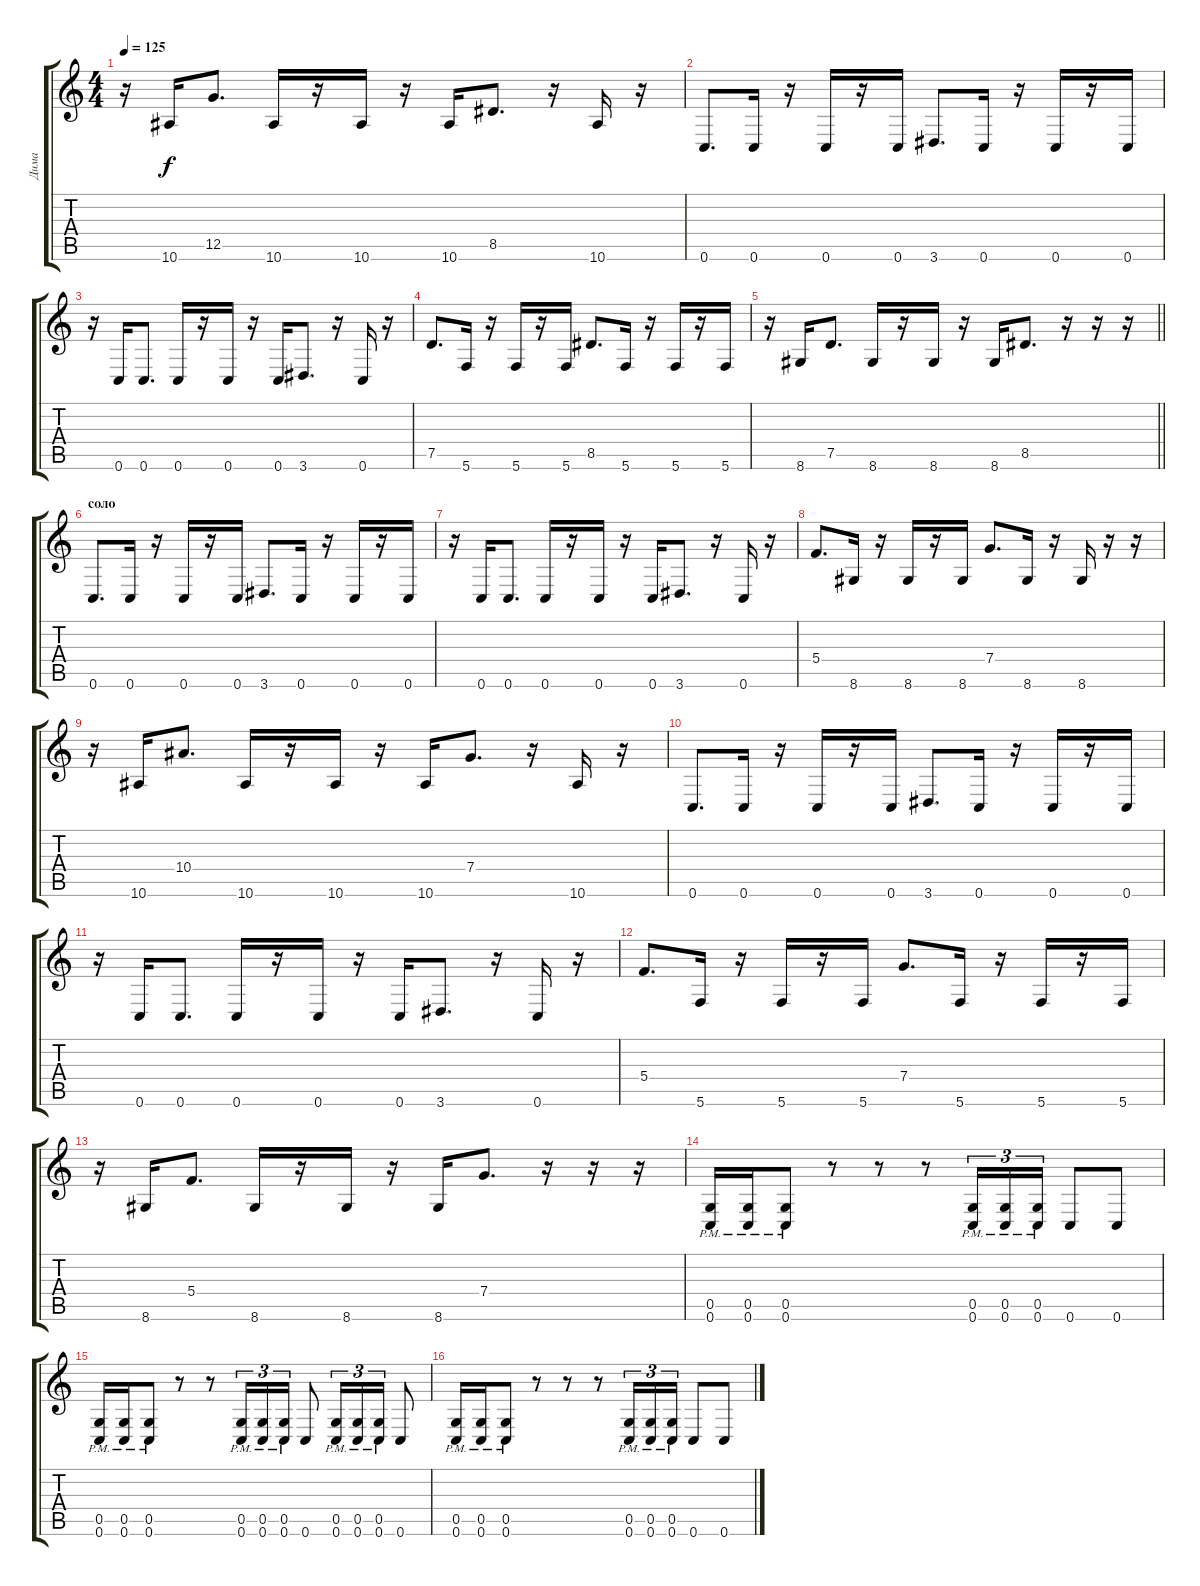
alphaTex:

\track ("Дима" "Дима") {instrument distortionguitar}
\staff {score tabs}
\tuning (D4 A3 F3 C3 G2 C2) {hide}
\ts (4 4)
\tempo 125
\clef g2
\ks c
r.16{dy f} 10.6.16 12.5.8{d} 10.6.16 r.16 10.6.16 r.16 10.6.16 8.5.8{d} r.16 10.6.16 r.16 |
0.6.8{d} 0.6.16 r.16 0.6.16 r.16 0.6.16 3.6.8{d} 0.6.16 r.16 0.6.16 r.16 0.6.16 |
r.16 0.6.16 0.6.8{d} 0.6.16 r.16 0.6.16 r.16 0.6.16 3.6.8{d} r.16 0.6.16 r.16 |
7.5.8{d} 5.6.16 r.16 5.6.16 r.16 5.6.16 8.5.8{d} 5.6.16 r.16 5.6.16 r.16 5.6.16 |
\barLineRight lightlight
r.16 8.6.16 7.5.8{d} 8.6.16 r.16 8.6.16 r.16 8.6.16 8.5.8{d} r.16 r.16 r.16 |
\section ("" "соло")
0.6.8{d} 0.6.16 r.16 0.6.16 r.16 0.6.16 3.6.8{d} 0.6.16 r.16 0.6.16 r.16 0.6.16 |
r.16 0.6.16 0.6.8{d} 0.6.16 r.16 0.6.16 r.16 0.6.16 3.6.8{d} r.16 0.6.16 r.16 |
5.4.8{d} 8.6.16 r.16 8.6.16 r.16 8.6.16 7.4.8{d} 8.6.16 r.16 8.6.16 r.16 r.16 |
r.16 10.6.16 10.4.8{d} 10.6.16 r.16 10.6.16 r.16 10.6.16 7.4.8{d} r.16 10.6.16 r.16 |
0.6.8{d} 0.6.16 r.16 0.6.16 r.16 0.6.16 3.6.8{d} 0.6.16 r.16 0.6.16 r.16 0.6.16 |
r.16 0.6.16 0.6.8{d} 0.6.16 r.16 0.6.16 r.16 0.6.16 3.6.8{d} r.16 0.6.16 r.16 |
5.4.8{d} 5.6.16 r.16 5.6.16 r.16 5.6.16 7.4.8{d} 5.6.16 r.16 5.6.16 r.16 5.6.16 |
r.16 8.6.16 5.4.8{d} 8.6.16 r.16 8.6.16 r.16 8.6.16 7.4.8{d} r.16 r.16 r.16 |
(0.5{pm} 0.6{pm}).16 (0.5{pm} 0.6{pm}).16 (0.5{pm} 0.6{pm}).8 r.8 r.8 r.8 (0.5{pm} 0.6{pm}).16{tu (3 2)} (0.5{pm} 0.6{pm}).16{tu (3 2)} (0.5{pm} 0.6{pm}).16{tu (3 2)} 0.6.8 0.6.8 |
(0.5{pm} 0.6{pm}).16 (0.5{pm} 0.6{pm}).16 (0.5{pm} 0.6{pm}).8 r.8 r.8 (0.5{pm} 0.6{pm}).16{tu (3 2)} (0.5{pm} 0.6{pm}).16{tu (3 2)} (0.5{pm} 0.6{pm}).16{tu (3 2)} 0.6.8 (0.5{pm} 0.6{pm}).16{tu (3 2)} (0.5{pm} 0.6{pm}).16{tu (3 2)} (0.5{pm} 0.6{pm}).16{tu (3 2)} 0.6.8 |
(0.5{pm} 0.6{pm}).16 (0.5{pm} 0.6{pm}).16 (0.5{pm} 0.6{pm}).8 r.8 r.8 r.8 (0.5{pm} 0.6{pm}).16{tu (3 2)} (0.5{pm} 0.6{pm}).16{tu (3 2)} (0.5{pm} 0.6{pm}).16{tu (3 2)} 0.6.8 0.6.8
